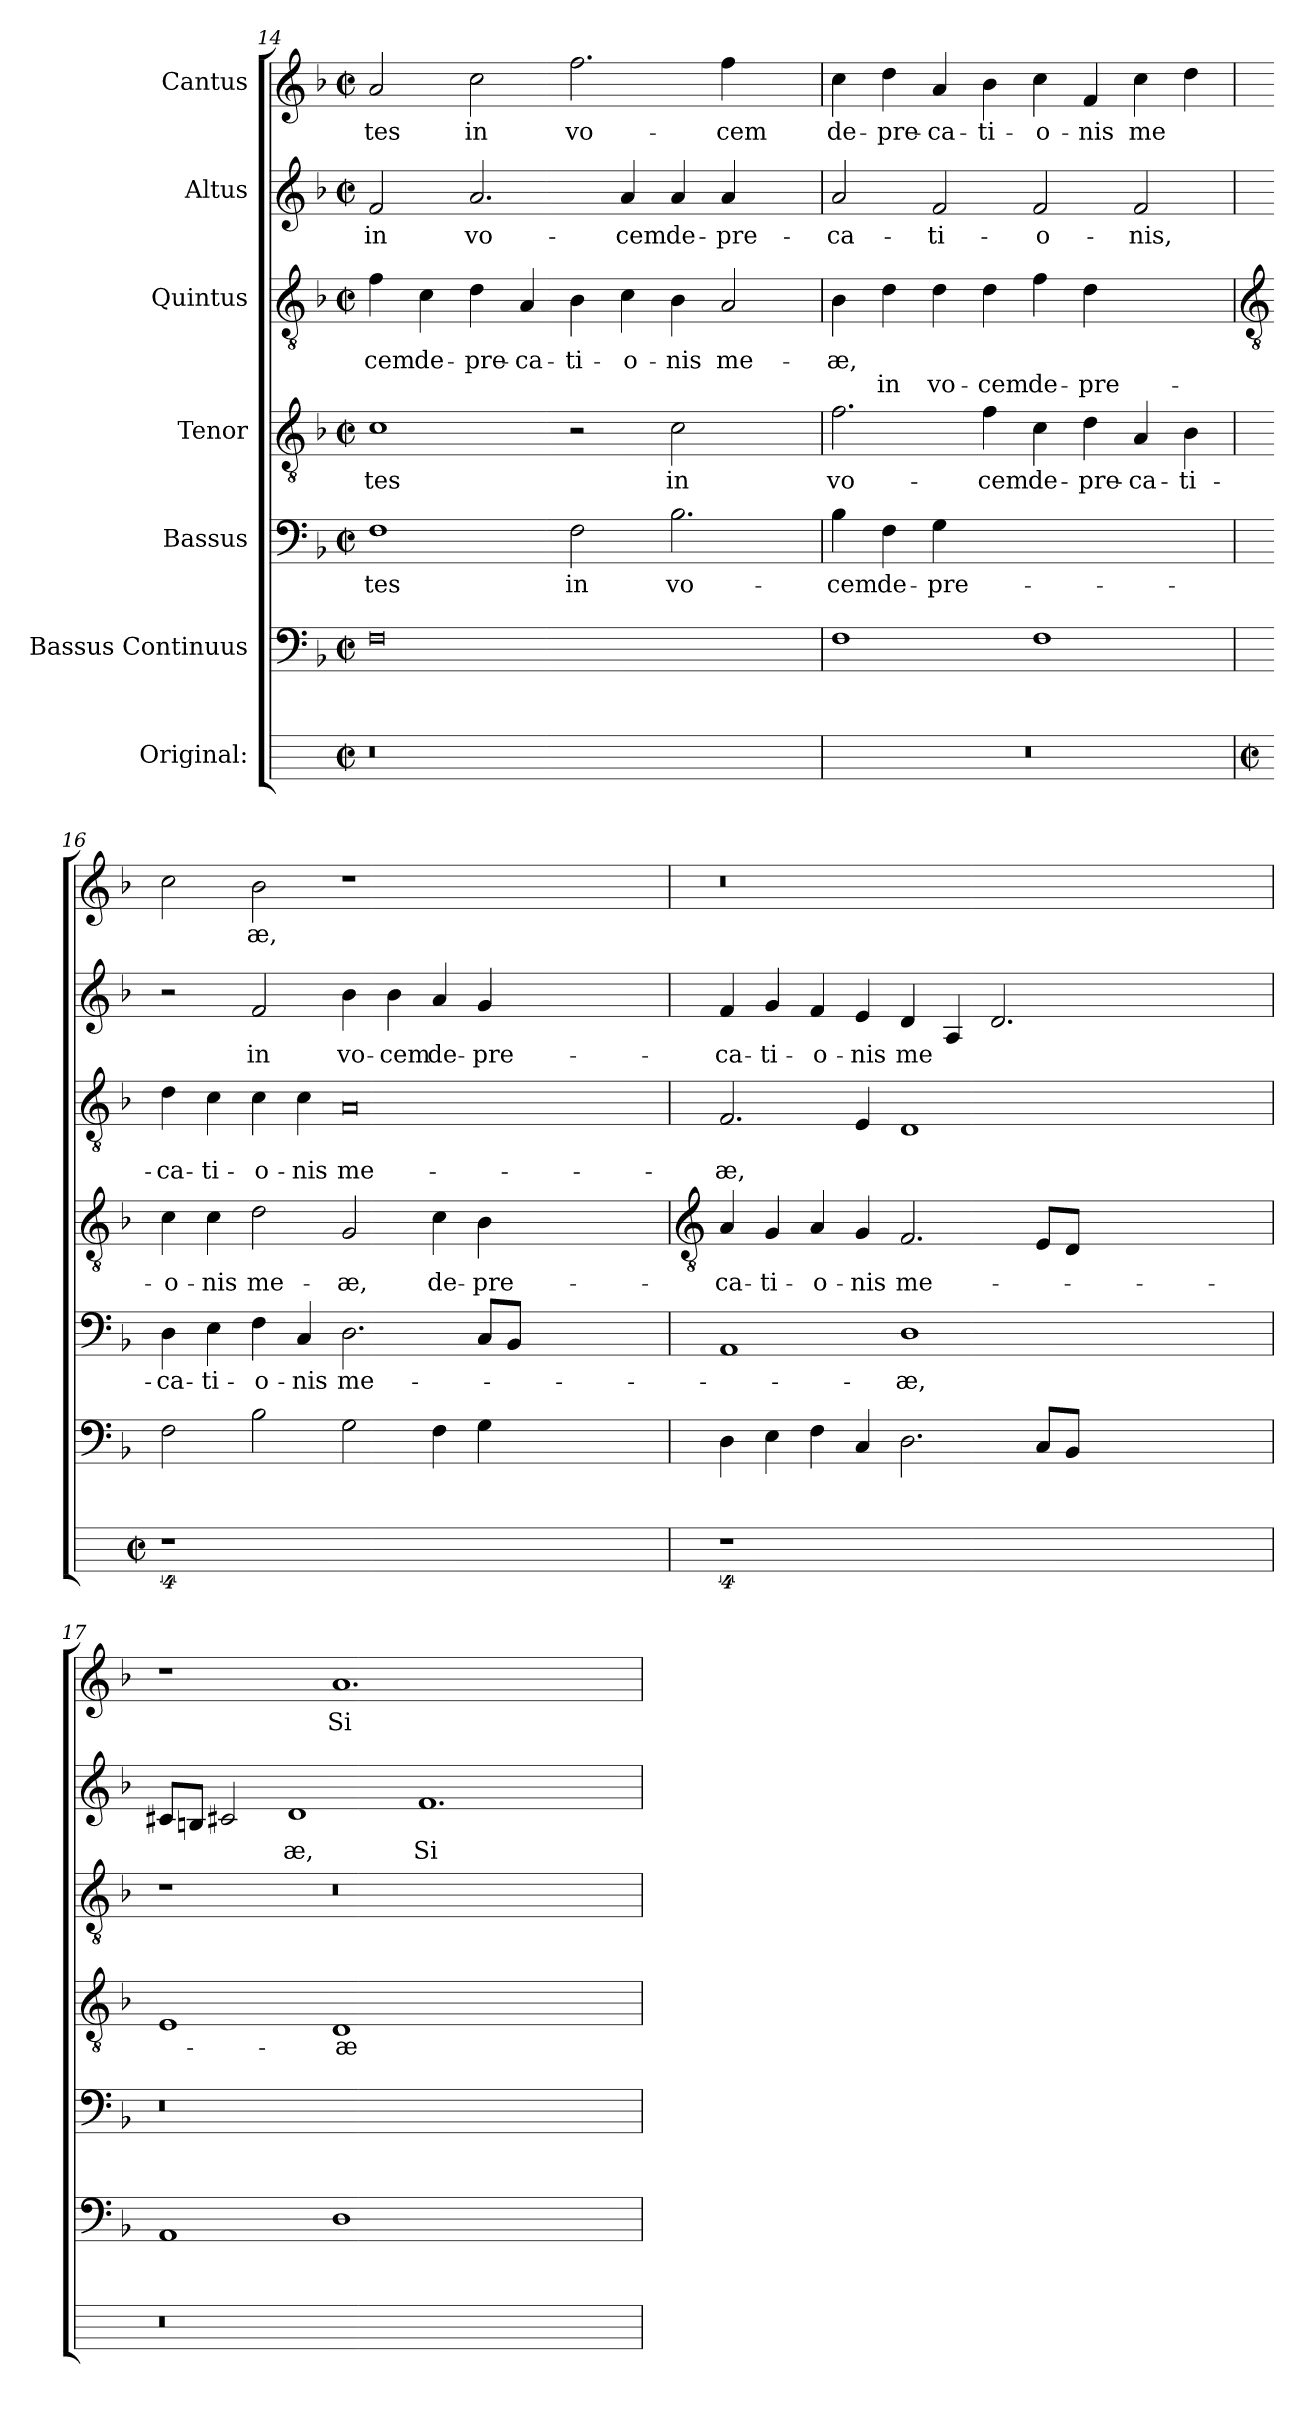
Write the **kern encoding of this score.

**kern	**kern	**kern	**text	**kern	**text	**kern	**text	**text	**kern	**text	**kern	**text
*part7	*part6	*part5	*part5	*part4	*part4	*part3	*part3	*part3	*part2	*part2	*part1	*part1
*staff7	*staff6	*staff5	*staff5	*staff4	*staff4	*staff3	*staff3	*staff3	*staff2	*staff2	*staff1	*staff1
*I"Original:	*I"Bassus Continuus	*I"Bassus	*	*I"Tenor	*	*I"Quintus	*	*	*I"Altus	*	*I"Cantus	*
!!LO:LB:g=z
*	*clefF4	*clefF4	*	*clefGv2	*	*clefGv2	*	*	*clefG2	*	*clefG2	*
*	*k[b-]	*k[b-]	*	*k[b-]	*	*k[b-]	*	*	*k[b-]	*	*k[b-]	*
*	*F:	*F:	*	*F:	*	*F:	*	*	*F:	*	*F:	*
*M4/2	*M4/2	*M4/2	*	*M4/2	*	*M4/2	*	*	*M4/2	*	*M4/2	*
*met(c|)	*met(c|)	*met(c|)	*	*met(c|)	*	*met(c|)	*	*	*met(c|)	*	*met(c|)	*
=14	=14	=14	=14	=14	=14	=14	=14	=14	=14	=14	=14	=14
!	!	!	!LO:LY:b	!	!LO:LY:b	!	!LO:LY:b	!	!	!LO:LY:b	!	!LO:LY:b
0r	0F	1F	-tes	1c	-tes	4f	cem	.	2f	in	2a	-tes
!	!	!	!	!	!	!	!LO:LY:b	!	!	!	!	!
.	.	.	.	.	.	4c	de-	.	.	.	.	.
!	!	!	!	!	!	!	!LO:LY:b	!	!	!LO:LY:b	!	!LO:LY:b
.	.	.	.	.	.	4d	-pre-	.	2.a	vo-	2cc	in
!	!	!	!	!	!	!	!LO:LY:b	!	!	!	!	!
.	.	.	.	.	.	4A	-ca-	.	.	.	.	.
!	!	!	!LO:LY:b	!	!	!	!LO:LY:b	!	!	!	!	!LO:LY:b
.	.	2F	in	2r	.	4B-	-ti-	.	.	.	2.ff	vo-
!	!	!	!	!	!	!	!LO:LY:b	!	!	!LO:LY:b	!	!
.	.	.	.	.	.	4c	-o-	.	4a	-cem	.	.
!	!	!	!LO:LY:b	!	!LO:LY:b	!	!LO:LY:b	!	!	!LO:LY:b	!	!
.	.	2.B-	vo-	2c	in	4B-	-nis	.	4a	de-	.	.
!	!	!	!	!	!	!	!LO:LY:b	!	!	!LO:LY:b	!	!LO:LY:b
.	.	.	.	.	.	2A	me-	.	4a	-pre-	4ff	-cem
4ryy	4ryy	.	.	4ryy	.	.	.	.	4ryy	.	4ryy	.
=15	=15	=15	=15	=15	=15	=15	=15	=15	=15	=15	=15	=15
!	!	!	!LO:LY:b	!	!LO:LY:b	!	!LO:LY:b	!	!	!LO:LY:b	!	!LO:LY:b
0r	1F	4B-	-cem	2.f	vo-	4B-	-æ,	.	2a	-ca-	4cc	de-
!	!	!	!LO:LY:b	!	!	!	!	!LO:LY:b	!	!	!	!LO:LY:b
.	.	4F	de-	.	.	4d	.	in	.	.	4dd	-pre-
!	!	!	!LO:LY:b	!	!	!	!	!LO:LY:b	!	!LO:LY:b	!	!LO:LY:b
.	.	4G	-pre-	.	.	4d	.	vo-	2f	-ti-	4a	-ca-
!	!	!	!	!	!LO:LY:b	!	!	!LO:LY:b	!	!	!	!LO:LY:b
.	.	1ryy	.	4f	-cem	4d	.	-cem	.	.	4b-	-ti-
!	!	!	!	!	!LO:LY:b	!	!	!LO:LY:b	!	!LO:LY:b	!	!LO:LY:b
.	1F	.	.	4c	de-	4f	.	de-	2f	-o-	4cc	-o-
!	!	!	!	!	!LO:LY:b	!	!	!LO:LY:b	!	!	!	!LO:LY:b
.	.	.	.	4d	-pre-	4d	.	-pre-	.	.	4f	-nis
!	!	!	!	!	!LO:LY:b	!	!	!	!	!LO:LY:b	!	!LO:LY:b
.	.	.	.	4A	-ca-	2ryy	.	.	2f	-nis,	4cc	me
!	!	!	!	!	!LO:LY:b	!	!	!	!	!	!	!
.	.	4ryy	.	4B-	-ti-	.	.	.	.	.	4dd	.
!!LO:LB:g=z
=16	=16	=16	=16	=16	=16	=16	=16	=16	=16	=16	=16	=16
*	*	*	*	*	*	*clefGv2	*	*	*	*	*	*
*M4/2	*	*	*	*	*	*	*	*	*	*	*	*
*met(c|)	*	*	*	*	*	*	*	*	*	*	*	*
!	!	!	!LO:LY:b	!	!LO:LY:b	!	!	!LO:LY:b	!	!	!	!
4%9r	2F	4D	-ca-	4c	-o-	4d	.	-ca-	2r	.	2cc	.
!	!	!	!LO:LY:b	!	!LO:LY:b	!	!	!LO:LY:b	!	!	!	!
.	.	4E	-ti-	4c	-nis	4c	.	-ti-	.	.	.	.
!	!	!	!LO:LY:b	!	!LO:LY:b	!	!	!LO:LY:b	!	!LO:LY:b	!	!LO:LY:b
.	2B-	4F	-o-	2d	me-	4c	.	-o-	2f	in	2b-	æ,
!	!	!	!LO:LY:b	!	!	!	!	!LO:LY:b	!	!	!	!
.	.	4C	-nis	.	.	4c	.	-nis	.	.	.	.
!	!	!	!LO:LY:b	!	!LO:LY:b	!	!	!LO:LY:b	!	!LO:LY:b	!	!
.	2G	2.D	me-	2G	-æ,	0A	.	me-	4b-	vo-	1r	.
!	!	!	!	!	!	!	!	!	!	!LO:LY:b	!	!
.	.	.	.	.	.	.	.	.	4b-	-cem	.	.
!	!	!	!	!	!LO:LY:b	!	!	!	!	!LO:LY:b	!	!
.	4F	.	.	4c	de-	.	.	.	4a	de-	.	.
!	!	!	!	!	!LO:LY:b	!	!	!	!	!LO:LY:b	!	!
.	4G	8CL	.	4B-	-pre-	.	.	.	4g	-pre-	.	.
.	.	8BB-J	.	.	.	.	.	.	.	.	.	.
.	1ryy	1ryy	.	1ryy	.	.	.	.	1ryy	.	1ryy	.
2.ryy	.	.	.	.	.	.	.	.	.	.	.	.
!!LO:LB:g=z
=17	=17	=17	=17	=17	=17	=17	=17	=17	=17	=17	=17	=17
*	*	*	*	*clefGv2	*	*	*	*	*	*	*	*
!	!	!	!	!	!LO:LY:b	!	!	!LO:LY:b	!	!LO:LY:b	!	!
4%13r	4D	1AA	.	4A	-ca-	2.F	.	-æ,	4f	-ca-	0r	.
!	!	!	!	!	!LO:LY:b	!	!	!	!	!LO:LY:b	!	!
.	4E	.	.	4G	-ti-	.	.	.	4g	-ti-	.	.
!	!	!	!	!	!LO:LY:b	!	!	!	!	!LO:LY:b	!	!
.	4F	.	.	4A	-o-	.	.	.	4f	-o-	.	.
!	!	!	!	!	!LO:LY:b	!	!	!	!	!LO:LY:b	!	!
.	4C	.	.	4G	-nis	4E	.	.	4e	-nis	.	.
!	!	!	!LO:LY:b	!	!LO:LY:b	!	!	!	!	!LO:LY:b	!	!
.	2.D	1D	-æ,	2.F	me-	1D	.	.	4d	me	.	.
.	.	.	.	.	.	.	.	.	4A	.	.	.
.	.	.	.	.	.	.	.	.	2.d	.	.	.
.	8CL	.	.	8EL	.	.	.	.	.	.	.	.
.	8BB-J	.	.	8DJ	.	.	.	.	.	.	.	.
.	1ryy	1ryy	.	1ryy	.	1ryy	.	.	.	.	1ryy	.
.	.	.	.	.	.	.	.	.	1ryy	.	.	.
.	4ryy	4ryy	.	4ryy	.	4ryy	.	.	.	.	4ryy	.
=17A	=17A	=17A	=17A	=17A	=17A	=17A	=17A	=17A	=17A	=17A	=17A	=17A
0r	1AA	0r	.	1E	.	1r	.	.	8c#XL	.	1r	.
.	.	.	.	.	.	.	.	.	8BnJ	.	.	.
.	.	.	.	.	.	.	.	.	2c#X	.	.	.
!	!	!	!	!	!	!	!	!	!	!LO:LY:b	!	!
.	.	.	.	.	.	.	.	.	1d	æ,	.	.
!	!	!	!	!	!LO:LY:b	!	!	!	!	!	!	!LO:LY:b
.	1D	.	.	1D	-æ	0r	.	.	.	.	1.a	Si
!	!	!	!	!	!	!	!	!	!	!LO:LY:b	!	!
.	.	.	.	.	.	.	.	.	1.f	Si	.	.
1ryy	1ryy	1ryy	.	1ryy	.	.	.	.	.	.	.	.
.	.	.	.	.	.	.	.	.	.	.	2.ryy	.
4ryy	4ryy	4ryy	.	4ryy	.	4ryy	.	.	.	.	.	.
=	=	=	=	=	=	=	=	=	=	=	=	=
*-	*-	*-	*-	*-	*-	*-	*-	*-	*-	*-	*-	*-
